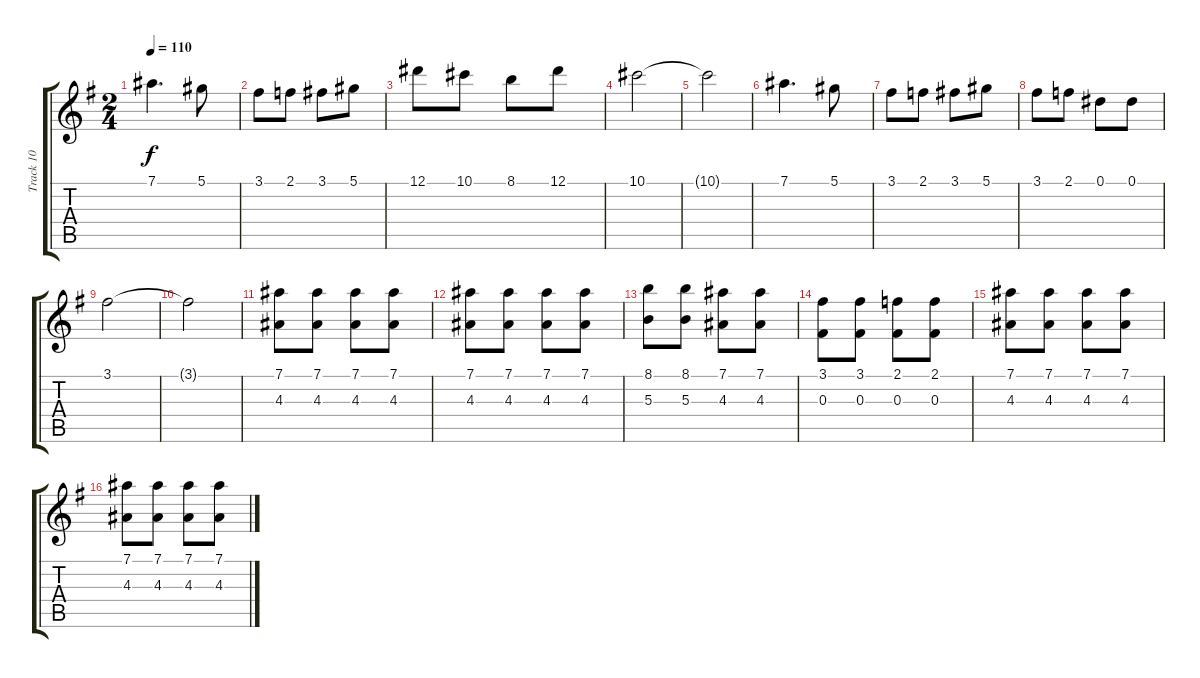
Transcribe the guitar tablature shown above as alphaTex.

\track ("Track 10" "Track 10") {instrument overdrivenguitar}
\staff {score tabs}
\tuning (Eb4 Bb3 Gb3 Db3 Ab2 Eb2) {hide}
\ts (2 4)
\tempo 110
\clef g2
\ks g
7.1.4{d dy f} 5.1.8 |
3.1.8 2.1.8 3.1.8 5.1.8 |
12.1.8 10.1.8 8.1.8 12.1.8 |
10.1.2 |
10.1{t}.2 |
7.1.4{d} 5.1.8 |
3.1.8 2.1.8 3.1.8 5.1.8 |
3.1.8 2.1.8 0.1.8 0.1.8 |
3.1.2 |
3.1{t}.2 |
(7.1 4.3).8 (7.1 4.3).8 (7.1 4.3).8 (7.1 4.3).8 |
(7.1 4.3).8 (7.1 4.3).8 (7.1 4.3).8 (7.1 4.3).8 |
(8.1 5.3).8 (8.1 5.3).8 (7.1 4.3).8 (7.1 4.3).8 |
(3.1 0.3).8 (3.1 0.3).8 (2.1 0.3).8 (2.1 0.3).8 |
(7.1 4.3).8 (7.1 4.3).8 (7.1 4.3).8 (7.1 4.3).8 |
(7.1 4.3).8 (7.1 4.3).8 (7.1 4.3).8 (7.1 4.3).8
